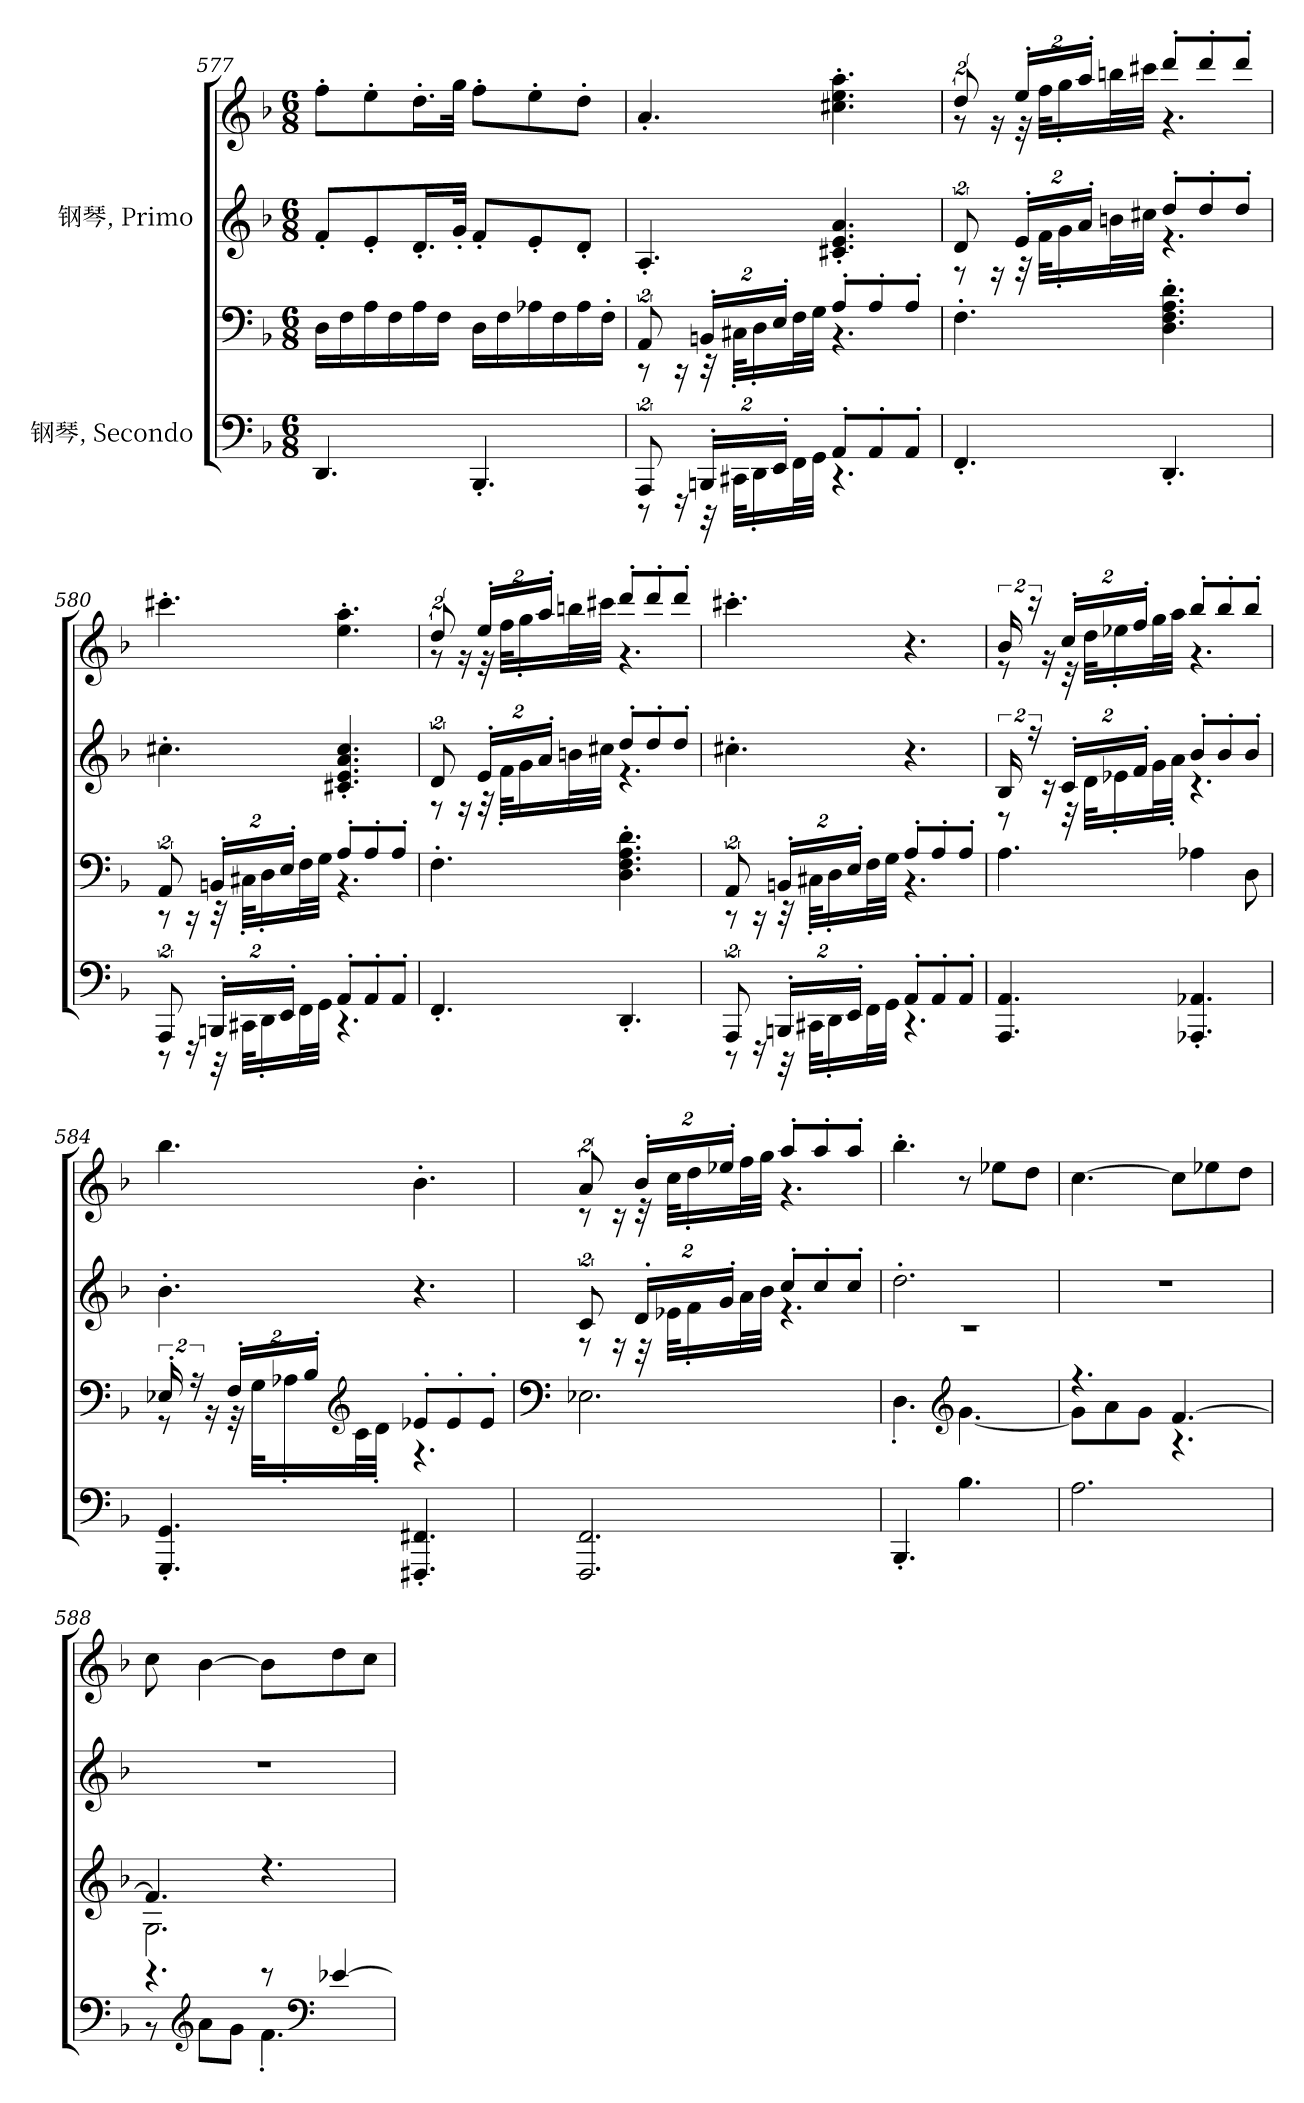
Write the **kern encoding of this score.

**kern	**kern	**kern	**kern
*part2	*part2	*part1	*part1
*staff4	*staff3	*staff2	*staff1
*I"钢琴, Secondo	*	*I"钢琴, Primo	*
*clefF4	*clefF4	*clefG2	*clefG2
*k[b-]	*k[b-]	*k[b-]	*k[b-]
*M6/8	*M6/8	*M6/8	*M6/8
=577	=577	=577	=577
4.DD/	16D\LL	8f'/L	8ff'\L
.	16F\	.	.
.	16A\	8e'/	8ee'\
.	16F\	.	.
.	16A\	16.d'/L	16.dd'\L
.	16F\JJ	.	.
.	.	32g'/JJk	32gg\JJk
4.BBB-'/	16D\LL	8f'/L	8ff'\L
.	16F\	.	.
.	16A-X\	8e'/	8ee'\
.	16F\	.	.
.	16A-\	8d'/J	8dd'\J
.	16F'\JJ	.	.
!!LO:LB:g=z
=578	=578	=578	=578
*	*	*	*MM110
*^	*^	*	*
16%3AAA/	8r	16%3AA/	8r	4.A'/	4.a'/
.	16r	.	16r	.	.
32%3BBBn'/L	32r	32%3BBn'/L	32r	.	.
.	32CC#X\KLL	.	32C#X'\KLL	.	.
.	16DD'\	.	16D'\	.	.
32%3EE'/J	.	32%3E'/J	.	.	.
.	32FF\L	.	32F\L	.	.
.	32GG\JJJ	.	32G\JJJ	.	.
8AA'/L	4.r	8A'/L	4.r	4.c#X/' 4.e/' 4.a/'	4.cc#X\' 4.ee\' 4.aa\'
8AA'/	.	8A'/	.	.	.
8AA'/J	.	8A'/J	.	.	.
*v	*v	*	*	*	*
*	*v	*v	*	*
=579	=579	=579	=579
*	*	*^	*^
4.FF'/	4.F'\	16%3d/	8r	16%3dd/	8r
.	.	.	16r	.	16r
.	.	32%3e'/L	32r	32%3ee'/L	32r
.	.	.	32f\KLL	.	32ff\KLL
.	.	.	16g'\	.	16gg'\
.	.	32%3a'/J	.	32%3aa'/J	.
.	.	.	32bn\L	.	32bbn\L
.	.	.	32cc#X\JJJ	.	32ccc#X\JJJ
4.DD'/	4.D\' 4.F\' 4.A\' 4.d\'	8dd'/L	4.r	8ddd'/L	4.r
.	.	8dd'/	.	8ddd'/	.
.	.	8dd'/J	.	8ddd'/J	.
*	*	*v	*v	*	*
*	*	*	*v	*v
=580	=580	=580	=580
*^	*^	*	*
16%3AAA/	8r	16%3AA/	8r	4.cc#X'\	4.ccc#X'\
.	16r	.	16r	.	.
32%3BBBn'/L	32r	32%3BBn'/L	32r	.	.
.	32CC#X\KLL	.	32C#X'\KLL	.	.
.	16DD'\	.	16D'\	.	.
32%3EE'/J	.	32%3E'/J	.	.	.
.	32FF\L	.	32F\L	.	.
.	32GG\JJJ	.	32G\JJJ	.	.
8AA'/L	4.r	8A'/L	4.r	4.c#X/' 4.e/' 4.a/' 4.cc#/'	4.ee\' 4.aa\'
8AA'/	.	8A'/	.	.	.
8AA'/J	.	8A'/J	.	.	.
*v	*v	*	*	*	*
*	*v	*v	*	*
!!LO:LB:g=z
=581	=581	=581	=581
*	*	*^	*^
4.FF'/	4.F'\	16%3d/	8r	16%3dd/	8r
.	.	.	16r	.	16r
.	.	32%3e'/L	32r	32%3ee'/L	32r
.	.	.	32f'\KLL	.	32ff\KLL
.	.	.	16g\	.	16gg'\
.	.	32%3a'/J	.	32%3aa'/J	.
.	.	.	32bn\L	.	32bbn\L
.	.	.	32cc#X\JJJ	.	32ccc#X\JJJ
4.DD'/	4.D\' 4.F\' 4.A\' 4.d\'	8dd'/L	4.r	8ddd'/L	4.r
.	.	8dd'/	.	8ddd'/	.
.	.	8dd'/J	.	8ddd'/J	.
*	*	*v	*v	*	*
*	*	*	*v	*v
=582	=582	=582	=582
*^	*^	*	*
16%3AAA/	8r	16%3AA/	8r	4.cc#X'\	4.ccc#X'\
.	16r	.	16r	.	.
32%3BBBn'/L	32r	32%3BBn'/L	32r	.	.
.	32CC#X\KLL	.	32C#X'\KLL	.	.
.	16DD'\	.	16D'\	.	.
32%3EE'/J	.	32%3E'/J	.	.	.
.	32FF\L	.	32F\L	.	.
.	32GG\JJJ	.	32G\JJJ	.	.
8AA'/L	4.r	8A'/L	4.r	4.r	4.r
8AA'/	.	8A'/	.	.	.
8AA'/J	.	8A'/J	.	.	.
*v	*v	*	*	*	*
*	*v	*v	*	*
=583	=583	=583	=583
*	*	*^	*^
4.AAA/ 4.AA/	4.A\	32%3B-/	8r	32%3b-/	8r
.	.	32%3r	.	32%3r	.
.	.	.	16r	.	16r
.	.	32%3c'/L	32r	32%3cc'/L	32r
.	.	.	32d\KLL	.	32dd\KLL
.	.	.	16e-X'\	.	16ee-X'\
.	.	32%3f'/J	.	32%3ff'/J	.
.	.	.	32g\L	.	32gg\L
.	.	.	32a'\JJJ	.	32aa\JJJ
4.AAA-X/' 4.AA-X/'	4A-X\	8b-'/L	4.r	8bb-'/L	4.r
.	.	8b-'/	.	8bb-'/	.
.	8D\	8b-'/J	.	8bb-'/J	.
*	*	*v	*v	*	*
*	*	*	*v	*v
!!LO:PB:g=z
=584	=584	=584	=584
*	*^	*	*
4.GGG/' 4.GG/'	32%3E-X'/	8r	4.b-'\	4.bb-\
.	32%3r	.	.	.
.	.	16r	.	.
.	32%3F'/L	32r	.	.
.	.	32G\KLL	.	.
.	.	16A-X'\	.	.
.	32%3B-'/J	.	.	.
*	*clefG2	*	*	*
.	.	32c\L	.	.
.	.	32d'\JJJ	.	.
4.FFF#X/' 4.FF#X/'	8e-X'/L	4.r	4.r	4.b-'\
.	8e-'/	.	.	.
.	8e-'/J	.	.	.
*	*v	*v	*	*
=585	=585	=585	=585
*	*clefF4	*	*
*	*	*^	*^
2.FFF/ 2.FF/	2.E-X\	16%3c/	8r	16%3a/	8r
.	.	.	16r	.	16r
*	*	*	*	*MM95	*
.	.	32%3d'/L	32r	32%3b-'/L	32r
.	.	.	32e-X\KLL	.	32cc\KLL
.	.	.	16f'\	.	16dd'\
.	.	32%3g'/J	.	32%3ee-X'/J	.
.	.	.	32a\L	.	32ff\L
.	.	.	32b-\JJJ	.	32gg\JJJ
*	*	*	*	*MM90	*
.	.	8cc'/L	4.r	8aa'/L	4.r
.	.	8cc'/	.	8aa'/	.
.	.	8cc'/J	.	8aa'/J	.
*	*	*v	*v	*	*
*	*	*	*v	*v
=586	=586	=586	=586
*	*	*	*MM80
*	*^	*	*
4.BBB-'/	2.r	4.D'\	2.dd'\	4.bb-'\
*	*clefG2	*	*	*
4.B-\	.	[4.g\	.	8r
.	.	.	.	8ee-X\L
.	.	.	.	8dd\J
!!LO:LB:g=z
=587	=587	=587	=587	=587
2.A\	4.r	8g\L]	2.r	[4.cc\
.	.	8a\	.	.
.	.	8g\J	.	.
.	[4.f/	4.r	.	8cc\L]
.	.	.	.	8ee-X\
.	.	.	.	8dd\J
=588	=588	=588	=588	=588
*^	*	*	*	*
4.r	8r	4.f/]	2.G\	2.r	8cc\
*clefG2	*	*	*	*	*
.	8a\L	.	.	.	[4b-\
.	8g\J	.	.	.	.
8r	4.f'\	4.r	.	.	8b-\L]
*clefF4	*	*	*	*	*
[4e-X/	.	.	.	.	8dd\
.	.	.	.	.	8cc\J
*v	*v	*	*	*	*
*	*v	*v	*	*
=	=	=	=
*-	*-	*-	*-
